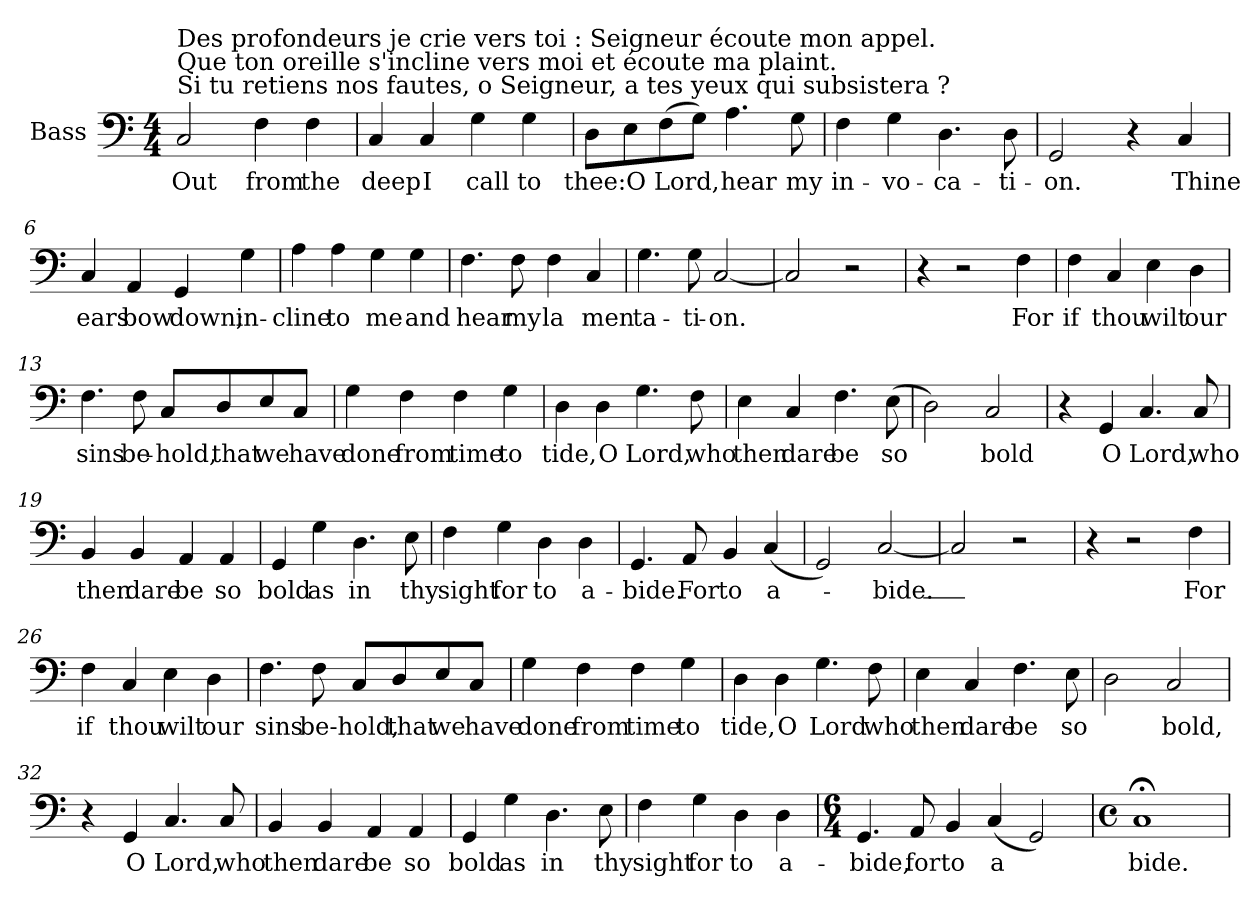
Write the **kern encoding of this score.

**kern	**text
*part1	*part1
*staff1	*staff1
*I"Bass	*
*I'B	*
*clefF4	*
*k[]	*
*C:	*
*M4/4	*
=1	=1
!LO:TX:a:t=Des profondeurs je crie vers toi &colon; Seigneur écoute mon appel.\nQue ton oreille s'incline vers moi et écoute ma plaint.\nSi tu retiens nos fautes, o Seigneur, a tes yeux qui subsistera ?	!
2C/	Out
4F\	from
4F\	the
=2	=2
4C/	deep
4C/	I
4G\	call
4G\	to
=3	=3
8D\L	thee:
8E\	O
(8F\	Lord,
8G\J)	.
4.A\	hear
8G\	my
=4	=4
4F\	in-
4G\	vo-
4.D\	ca-
8D\	ti-
=5	=5
2GG/	on.
4r	.
4C/	Thine
=6	=6
4C/	ears
4AA/	bow
4GG/	down;
4G\	in-
!!LO:LB:g=z
=7	=7
4A\	cline
4A\	to
4G\	me
4G\	and
=8	=8
4.F\	hear
8F\	my
4F\	la
4C/	men
=9	=9
4.G\	ta-
8G\	ti-
[2C/	on.
=10	=10
2C/]	.
2r	.
=11	=11
4r	.
2r	.
4F\	For
=12	=12
4F\	if
4C/	thou
4E\	wilt
4D\	our
=13	=13
4.F\	sins
8F\	be-
8C/L	hold,
8D/	that
8E/	we
8C/J	have
!!LO:LB:g=z
=14	=14
4G\	done
4F\	from
4F\	time
4G\	to
=15	=15
4D\	tide,
4D\	O
4.G\	Lord,
8F\	who
=16	=16
4E\	then
4C/	dare
4.F\	be
(8E\	so
=17	=17
2D\)	.
2C/	bold
=18	=18
4r	.
4GG/	O
4.C/	Lord,
8C/	who
=19	=19
4BB/	then
4BB/	dare
4AA/	be
4AA/	so
!!LO:LB:g=z
=20	=20
4GG/	bold
4G\	as
4.D\	in
8E\	thy
=21	=21
4F\	sight
4G\	for
4D\	to
4D\	a-
=22	=22
4.GG/	bide.
8AA/	For
4BB/	to
(4C/	a-
=23	=23
2GG/)	.
[2C/	-bide._
=24	=24
2C/]	.
2r	.
=25	=25
4r	.
2r	.
4F\	For
=26	=26
4F\	if
4C/	thou
4E\	wilt
4D\	our
!!LO:LB:g=z
=27	=27
4.F\	sins
8F\	be-hold,
8C/L	.
8D/	that
8E/	we
8C/J	have
=28	=28
4G\	done
4F\	from
4F\	time
4G\	to
=29	=29
4D\	tide,
4D\	O
4.G\	Lord
8F\	who
=30	=30
4E\	then
4C/	dare
4.F\	be
8E\	so
=31	=31
2D\	.
2C/	bold,
=32	=32
4r	.
4GG/	O
4.C/	Lord,
8C/	who
!!LO:LB:g=z
=33	=33
4BB/	then
4BB/	dare
4AA/	be
4AA/	so
=34	=34
4GG/	bold
4G\	as
4.D\	in
8E\	thy
=35	=35
4F\	sight
4G\	for
4D\	to
4D\	a-
=36	=36
*M6/4	*
4.GG/	bide,
8AA/	for
4BB/	to
(4C/	a
2GG/)	.
=37	=37
*M4/4	*
*met(c)	*
1C;<	bide.
=	=
*-	*-
